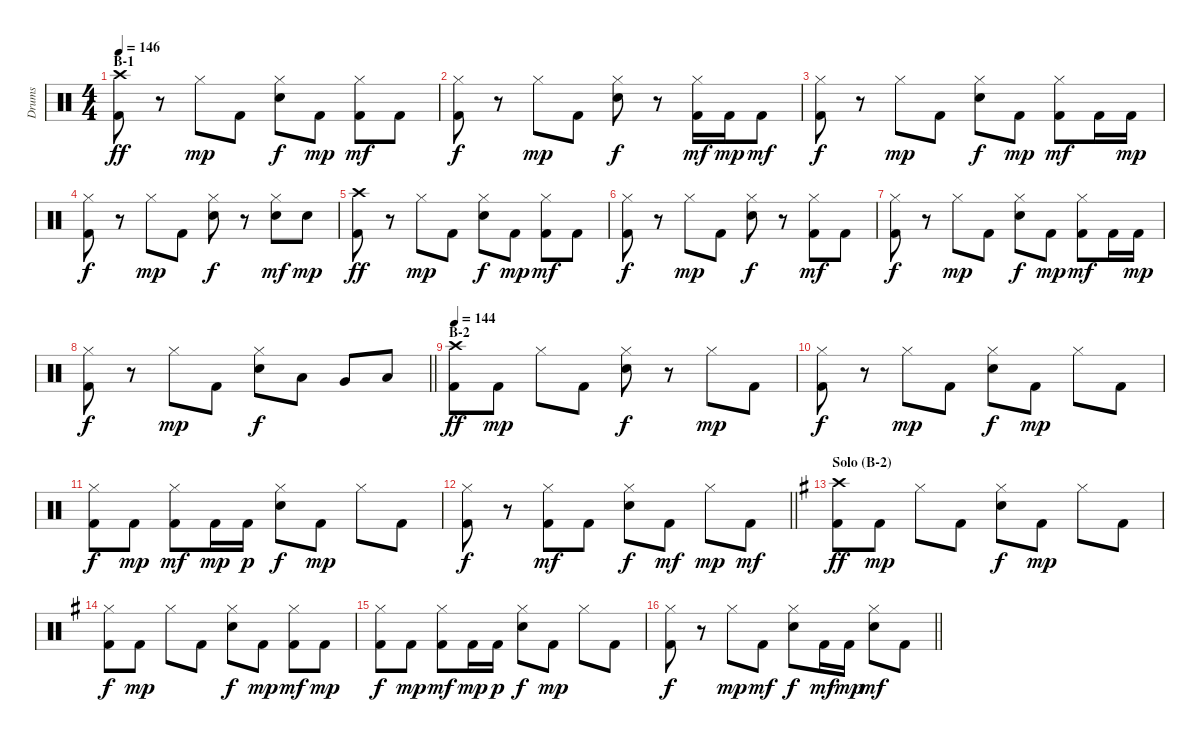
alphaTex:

\track ("Drums" "Drums") {instrument percussion}
\staff {score}
\articulation defaults
\ts (4 4)
\section ("" "B-1")
\tempo 146
\clef neutral
\ks c
("Crash high (hit)" "Kick (hit) 2").8{dy ff} r.8 "Hi-Hat (closed)".8{dy mp} "Kick (hit) 2".8 ("Hi-Hat (closed)" "Snare (hit) 2").8{dy f} "Kick (hit) 2".8{dy mp} ("Hi-Hat (closed)" "Kick (hit) 2").8{dy mf} "Kick (hit) 2".8 |
("Hi-Hat (closed)" "Kick (hit) 2").8{dy f} r.8 "Hi-Hat (closed)".8{dy mp} "Kick (hit) 2".8 ("Hi-Hat (closed)" "Snare (hit) 2").8{dy f} r.8 ("Hi-Hat (closed)" "Kick (hit) 2").16{dy mf} "Kick (hit) 2".16{dy mp} "Kick (hit) 2".8{dy mf} |
("Hi-Hat (closed)" "Kick (hit) 2").8{dy f} r.8 "Hi-Hat (closed)".8{dy mp} "Kick (hit) 2".8 ("Hi-Hat (closed)" "Snare (hit) 2").8{dy f} "Kick (hit) 2".8{dy mp} ("Hi-Hat (closed)" "Kick (hit) 2").8{dy mf} "Kick (hit) 2".16 "Kick (hit) 2".16{dy mp} |
("Hi-Hat (closed)" "Kick (hit) 2").8{dy f} r.8 "Hi-Hat (closed)".8{dy mp} "Kick (hit) 2".8 ("Hi-Hat (closed)" "Snare (hit) 2").8{dy f} r.8 ("Hi-Hat (closed)" "Snare (hit) 2").8{dy mf} "Snare (hit) 2".8{dy mp} |
("Crash high (hit)" "Kick (hit) 2").8{dy ff} r.8 "Hi-Hat (closed)".8{dy mp} "Kick (hit) 2".8 ("Hi-Hat (closed)" "Snare (hit) 2").8{dy f} "Kick (hit) 2".8{dy mp} ("Hi-Hat (closed)" "Kick (hit) 2").8{dy mf} "Kick (hit) 2".8 |
("Hi-Hat (closed)" "Kick (hit) 2").8{dy f} r.8 "Hi-Hat (closed)".8{dy mp} "Kick (hit) 2".8 ("Hi-Hat (closed)" "Snare (hit) 2").8{dy f} r.8 ("Hi-Hat (closed)" "Kick (hit) 2").8{dy mf} "Kick (hit) 2".8 |
("Hi-Hat (closed)" "Kick (hit) 2").8{dy f} r.8 "Hi-Hat (closed)".8{dy mp} "Kick (hit) 2".8 ("Hi-Hat (closed)" "Snare (hit) 2").8{dy f} "Kick (hit) 2".8{dy mp} ("Hi-Hat (closed)" "Kick (hit) 2").8{dy mf} "Kick (hit) 2".16 "Kick (hit) 2".16{dy mp} |
\barLineRight lightlight
("Hi-Hat (closed)" "Kick (hit) 2").8{dy f} r.8 "Hi-Hat (closed)".8{dy mp} "Kick (hit) 2".8 ("Hi-Hat (closed)" "Snare (hit) 2").8{dy f} "Low Tom (hit)".8 "Very Low Tom (hit)".8 "Low Floor Tom (hit)".8 |
\section ("" "B-2")
\tempo 144
("Crash high (hit)" "Kick (hit) 2").8{dy ff} "Kick (hit) 2".8{dy mp} "Hi-Hat (closed)".8 "Kick (hit) 2".8 ("Hi-Hat (closed)" "Snare (hit) 2").8{dy f} r.8 "Hi-Hat (closed)".8{dy mp} "Kick (hit) 2".8 |
("Hi-Hat (closed)" "Kick (hit) 2").8{dy f} r.8 "Hi-Hat (closed)".8{dy mp} "Kick (hit) 2".8 ("Hi-Hat (closed)" "Snare (hit) 2").8{dy f} "Kick (hit) 2".8{dy mp} "Hi-Hat (closed)".8 "Kick (hit) 2".8 |
("Hi-Hat (closed)" "Kick (hit) 2").8{dy f} "Kick (hit) 2".8{dy mp} ("Hi-Hat (closed)" "Kick (hit) 2").8{dy mf} "Kick (hit) 2".16{dy mp} "Kick (hit) 2".16{dy p} ("Hi-Hat (closed)" "Snare (hit) 2").8{dy f} "Kick (hit) 2".8{dy mp} "Hi-Hat (closed)".8 "Kick (hit) 2".8 |
\barLineRight lightlight
("Hi-Hat (closed)" "Kick (hit) 2").8{dy f} r.8 ("Hi-Hat (closed)" "Kick (hit) 2").8{dy mf} "Kick (hit) 2".8 ("Hi-Hat (closed)" "Snare (hit) 2").8{dy f} "Kick (hit) 2".8{dy mf} "Hi-Hat (closed)".8{dy mp} "Kick (hit) 2".8{dy mf} |
\section ("" "Solo (B-2)")
\ks g
("Crash high (hit)" "Kick (hit) 2").8{dy ff} "Kick (hit) 2".8{dy mp} "Hi-Hat (closed)".8 "Kick (hit) 2".8 ("Hi-Hat (closed)" "Snare (hit) 2").8{dy f} "Kick (hit) 2".8{dy mp} "Hi-Hat (closed)".8 "Kick (hit) 2".8 |
("Hi-Hat (closed)" "Kick (hit) 2").8{dy f} "Kick (hit) 2".8{dy mp} "Hi-Hat (closed)".8 "Kick (hit) 2".8 ("Hi-Hat (closed)" "Snare (hit) 2").8{dy f} "Kick (hit) 2".8{dy mp} ("Hi-Hat (closed)" "Kick (hit) 2").8{dy mf} "Kick (hit) 2".8{dy mp} |
("Hi-Hat (closed)" "Kick (hit) 2").8{dy f} "Kick (hit) 2".8{dy mp} ("Hi-Hat (closed)" "Kick (hit) 2").8{dy mf} "Kick (hit) 2".16{dy mp} "Kick (hit) 2".16{dy p} ("Hi-Hat (closed)" "Snare (hit) 2").8{dy f} "Kick (hit) 2".8{dy mp} "Hi-Hat (closed)".8 "Kick (hit) 2".8 |
\barLineRight lightlight
("Hi-Hat (closed)" "Kick (hit) 2").8{dy f} r.8 "Hi-Hat (closed)".8{dy mp} "Kick (hit) 2".8{dy mf} ("Hi-Hat (closed)" "Snare (hit) 2").8{dy f} "Kick (hit) 2".16{dy mf} "Kick (hit) 2".16{dy mp} ("Hi-Hat (closed)" "Snare (hit) 2").8{dy mf} "Kick (hit) 2".8
